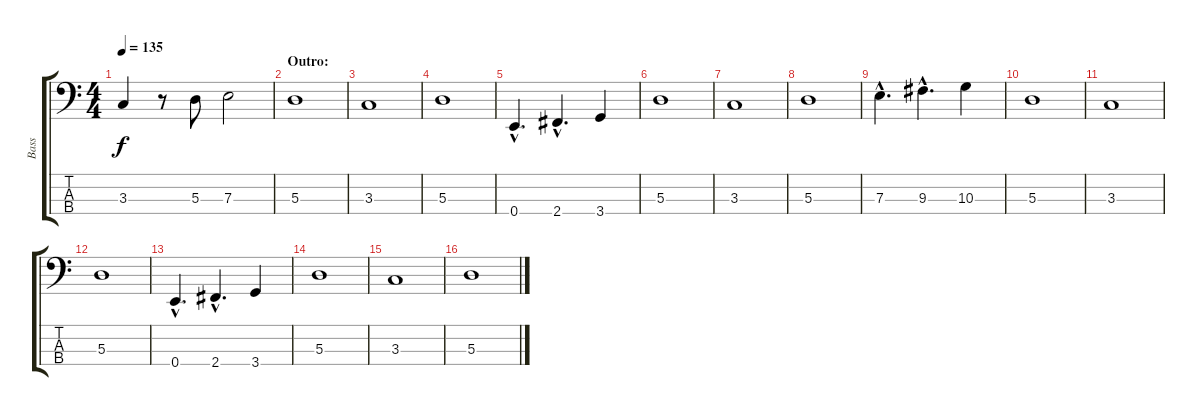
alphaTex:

\track ("Bass" "Bass") {instrument electricbassfinger}
\staff {score tabs}
\tuning (G2 D2 A1 E1) {hide}
\ts (4 4)
\tempo 135
\clef f4
\ks c
3.3.4{dy f} r.8 5.3.8 7.3.2 |
\section ("" "Outro:")
5.3.1 |
3.3.1 |
5.3.1 |
0.4{hac}.4{d} 2.4{hac}.4{d} 3.4.4 |
5.3.1 |
3.3.1 |
5.3.1 |
7.3{hac}.4{d} 9.3{hac}.4{d} 10.3.4 |
5.3.1 |
3.3.1 |
5.3.1 |
0.4{hac}.4{d} 2.4{hac}.4{d} 3.4.4 |
5.3.1 |
3.3.1 |
5.3.1
